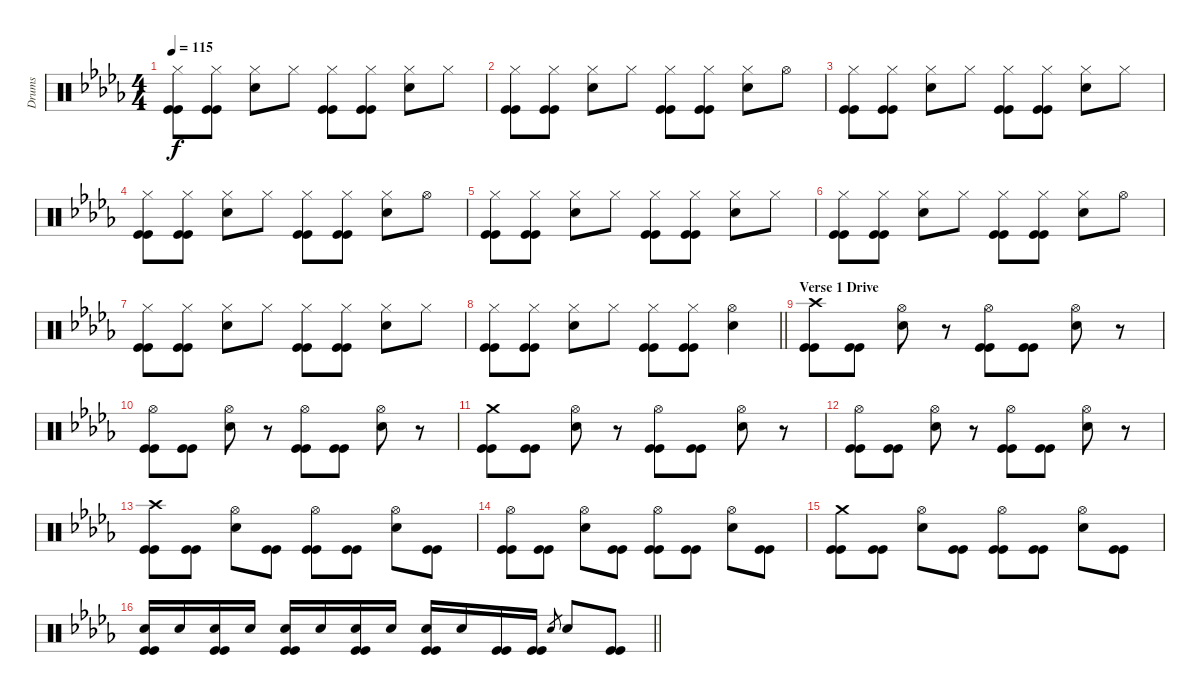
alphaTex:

\track ("Drums" "Drums") {instrument percussion}
\staff {score}
\articulation defaults
\ts (4 4)
\tempo 115
\clef neutral
\ks bbminor
("Hi-Hat (closed)" "Kick (hit)" "Kick (hit)").8{dy f} ("Hi-Hat (closed)" "Kick (hit)" "Kick (hit)").8 ("Hi-Hat (closed)" "Electric Snare (hit)").8 "Hi-Hat (closed)".8 ("Hi-Hat (closed)" "Kick (hit)" "Kick (hit)").8 ("Hi-Hat (closed)" "Kick (hit)" "Kick (hit)").8 ("Hi-Hat (closed)" "Electric Snare (hit)").8 "Hi-Hat (closed)".8 |
("Hi-Hat (closed)" "Kick (hit)" "Kick (hit)").8 ("Hi-Hat (closed)" "Kick (hit)" "Kick (hit)").8 ("Hi-Hat (closed)" "Electric Snare (hit)").8 "Hi-Hat (closed)".8 ("Hi-Hat (closed)" "Kick (hit)" "Kick (hit)").8 ("Hi-Hat (closed)" "Kick (hit)" "Kick (hit)").8 ("Hi-Hat (closed)" "Electric Snare (hit)").8 "Hi-Hat (open)".8 |
("Hi-Hat (closed)" "Kick (hit)" "Kick (hit)").8 ("Hi-Hat (closed)" "Kick (hit)" "Kick (hit)").8 ("Hi-Hat (closed)" "Electric Snare (hit)").8 "Hi-Hat (closed)".8 ("Hi-Hat (closed)" "Kick (hit)" "Kick (hit)").8 ("Hi-Hat (closed)" "Kick (hit)" "Kick (hit)").8 ("Hi-Hat (closed)" "Electric Snare (hit)").8 "Hi-Hat (closed)".8 |
("Hi-Hat (closed)" "Kick (hit)" "Kick (hit)").8 ("Hi-Hat (closed)" "Kick (hit)" "Kick (hit)").8 ("Hi-Hat (closed)" "Electric Snare (hit)").8 "Hi-Hat (closed)".8 ("Hi-Hat (closed)" "Kick (hit)" "Kick (hit)").8 ("Hi-Hat (closed)" "Kick (hit)" "Kick (hit)").8 ("Hi-Hat (closed)" "Electric Snare (hit)").8 "Hi-Hat (open)".8 |
("Hi-Hat (closed)" "Kick (hit)" "Kick (hit)").8 ("Hi-Hat (closed)" "Kick (hit)" "Kick (hit)").8 ("Hi-Hat (closed)" "Electric Snare (hit)").8 "Hi-Hat (closed)".8 ("Hi-Hat (closed)" "Kick (hit)" "Kick (hit)").8 ("Hi-Hat (closed)" "Kick (hit)" "Kick (hit)").8 ("Hi-Hat (closed)" "Electric Snare (hit)").8 "Hi-Hat (closed)".8 |
("Hi-Hat (closed)" "Kick (hit)" "Kick (hit)").8 ("Hi-Hat (closed)" "Kick (hit)" "Kick (hit)").8 ("Hi-Hat (closed)" "Electric Snare (hit)").8 "Hi-Hat (closed)".8 ("Hi-Hat (closed)" "Kick (hit)" "Kick (hit)").8 ("Hi-Hat (closed)" "Kick (hit)" "Kick (hit)").8 ("Hi-Hat (closed)" "Electric Snare (hit)").8 "Hi-Hat (open)".8 |
("Hi-Hat (closed)" "Kick (hit)" "Kick (hit)").8 ("Hi-Hat (closed)" "Kick (hit)" "Kick (hit)").8 ("Hi-Hat (closed)" "Electric Snare (hit)").8 "Hi-Hat (closed)".8 ("Hi-Hat (closed)" "Kick (hit)" "Kick (hit)").8 ("Hi-Hat (closed)" "Kick (hit)" "Kick (hit)").8 ("Hi-Hat (closed)" "Electric Snare (hit)").8 "Hi-Hat (closed)".8 |
\barLineRight lightlight
("Hi-Hat (closed)" "Kick (hit)" "Kick (hit)").8 ("Hi-Hat (closed)" "Kick (hit)" "Kick (hit)").8 ("Hi-Hat (closed)" "Electric Snare (hit)").8 "Hi-Hat (closed)".8 ("Hi-Hat (closed)" "Kick (hit)" "Kick (hit)").8 ("Hi-Hat (closed)" "Kick (hit)" "Kick (hit)").8 ("Hi-Hat (open)" "Electric Snare (hit)").4 |
\section ("" "Verse 1 Drive")
("Crash high (hit)" "Kick (hit)" "Kick (hit)").8 ("Kick (hit)" "Kick (hit)").8 ("Hi-Hat (open)" "Electric Snare (hit)").8 r.8 ("Hi-Hat (open)" "Kick (hit)" "Kick (hit)").8 ("Kick (hit)" "Kick (hit)").8 ("Hi-Hat (open)" "Electric Snare (hit)").8 r.8 |
("Hi-Hat (open)" "Kick (hit)" "Kick (hit)").8 ("Kick (hit)" "Kick (hit)").8 ("Hi-Hat (open)" "Electric Snare (hit)").8 r.8 ("Hi-Hat (open)" "Kick (hit)" "Kick (hit)").8 ("Kick (hit)" "Kick (hit)").8 ("Hi-Hat (open)" "Electric Snare (hit)").8 r.8 |
("Crash medium (hit)" "Kick (hit)" "Kick (hit)").8 ("Kick (hit)" "Kick (hit)").8 ("Hi-Hat (open)" "Electric Snare (hit)").8 r.8 ("Hi-Hat (open)" "Kick (hit)" "Kick (hit)").8 ("Kick (hit)" "Kick (hit)").8 ("Hi-Hat (open)" "Electric Snare (hit)").8 r.8 |
("Hi-Hat (open)" "Kick (hit)" "Kick (hit)").8 ("Kick (hit)" "Kick (hit)").8 ("Hi-Hat (open)" "Electric Snare (hit)").8 r.8 ("Hi-Hat (open)" "Kick (hit)" "Kick (hit)").8 ("Kick (hit)" "Kick (hit)").8 ("Hi-Hat (open)" "Electric Snare (hit)").8 r.8 |
("Crash high (hit)" "Kick (hit)" "Kick (hit)").8 ("Kick (hit)" "Kick (hit)").8 ("Hi-Hat (open)" "Electric Snare (hit)").8 ("Kick (hit)" "Kick (hit)").8 ("Hi-Hat (open)" "Kick (hit)" "Kick (hit)").8 ("Kick (hit)" "Kick (hit)").8 ("Hi-Hat (open)" "Electric Snare (hit)").8 ("Kick (hit)" "Kick (hit)").8 |
("Hi-Hat (open)" "Kick (hit)" "Kick (hit)").8 ("Kick (hit)" "Kick (hit)").8 ("Hi-Hat (open)" "Electric Snare (hit)").8 ("Kick (hit)" "Kick (hit)").8 ("Hi-Hat (open)" "Kick (hit)" "Kick (hit)").8 ("Kick (hit)" "Kick (hit)").8 ("Hi-Hat (open)" "Electric Snare (hit)").8 ("Kick (hit)" "Kick (hit)").8 |
("Crash medium (hit)" "Kick (hit)" "Kick (hit)").8 ("Kick (hit)" "Kick (hit)").8 ("Hi-Hat (open)" "Electric Snare (hit)").8 ("Kick (hit)" "Kick (hit)").8 ("Hi-Hat (open)" "Kick (hit)" "Kick (hit)").8 ("Kick (hit)" "Kick (hit)").8 ("Hi-Hat (open)" "Electric Snare (hit)").8 ("Kick (hit)" "Kick (hit)").8 |
\barLineRight lightlight
("Electric Snare (hit)" "Kick (hit)" "Kick (hit)").16 "Electric Snare (hit)".16 ("Electric Snare (hit)" "Kick (hit)" "Kick (hit)").16 "Electric Snare (hit)".16 ("Electric Snare (hit)" "Kick (hit)" "Kick (hit)").16 "Electric Snare (hit)".16 ("Electric Snare (hit)" "Kick (hit)" "Kick (hit)").16 "Electric Snare (hit)".16 ("Electric Snare (hit)" "Kick (hit)" "Kick (hit)").16 "Electric Snare (hit)".16 ("Kick (hit)" "Kick (hit)").16 ("Kick (hit)" "Kick (hit)").16 "Electric Snare (hit)".8{gr} "Electric Snare (hit)".8 ("Kick (hit)" "Kick (hit)").8
